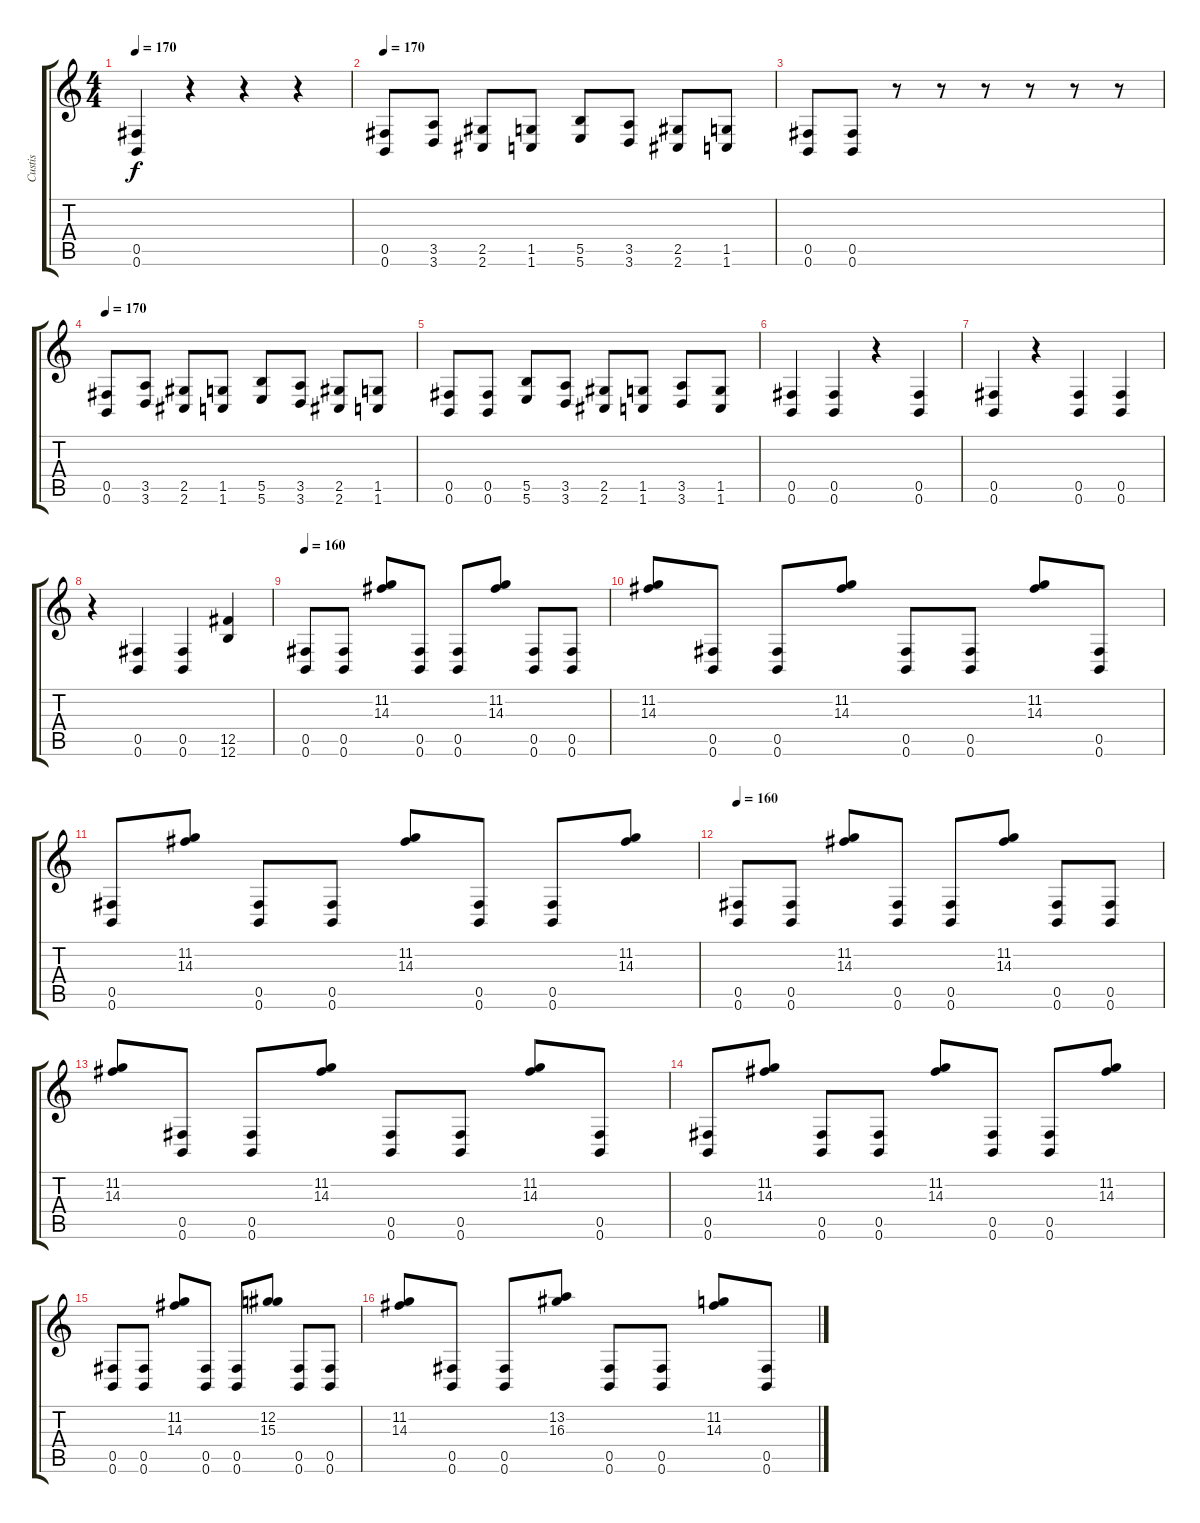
\track ("Custis" "Custis") {instrument distortionguitar}
\staff {score tabs}
\tuning (Db4 Ab3 E3 B2 Gb2 B1) {hide}
\ts (4 4)
\tempo 170
\clef g2
\ks c
(0.5 0.6).4{dy f} r.4 r.4 r.4 |
\tempo 170
(0.5 0.6).8 (3.5 3.6).8 (2.5 2.6).8 (1.5 1.6).8 (5.5 5.6).8 (3.5 3.6).8 (2.5 2.6).8 (1.5 1.6).8 |
(0.5 0.6).8 (0.5 0.6).8 r.8 r.8 r.8 r.8 r.8 r.8 |
\tempo 170
(0.5 0.6).8 (3.5 3.6).8 (2.5 2.6).8 (1.5 1.6).8 (5.5 5.6).8 (3.5 3.6).8 (2.5 2.6).8 (1.5 1.6).8 |
(0.5 0.6).8 (0.5 0.6).8 (5.5 5.6).8 (3.5 3.6).8 (2.5 2.6).8 (1.5 1.6).8 (3.5 3.6).8 (1.5 1.6).8 |
(0.5 0.6).4 (0.5 0.6).4 r.4 (0.5 0.6).4 |
(0.5 0.6).4 r.4 (0.5 0.6).4 (0.5 0.6).4 |
r.4 (0.5 0.6).4 (0.5 0.6).4 (12.5 12.6).4 |
\tempo 160
(0.5 0.6).8 (0.5 0.6).8 (11.2 14.3).8 (0.5 0.6).8 (0.5 0.6).8 (11.2 14.3).8 (0.5 0.6).8 (0.5 0.6).8 |
(11.2 14.3).8 (0.5 0.6).8 (0.5 0.6).8 (11.2 14.3).8 (0.5 0.6).8 (0.5 0.6).8 (11.2 14.3).8 (0.5 0.6).8 |
(0.5 0.6).8 (11.2 14.3).8 (0.5 0.6).8 (0.5 0.6).8 (11.2 14.3).8 (0.5 0.6).8 (0.5 0.6).8 (11.2 14.3).8 |
\tempo 160
(0.5 0.6).8 (0.5 0.6).8 (11.2 14.3).8 (0.5 0.6).8 (0.5 0.6).8 (11.2 14.3).8 (0.5 0.6).8 (0.5 0.6).8 |
(11.2 14.3).8 (0.5 0.6).8 (0.5 0.6).8 (11.2 14.3).8 (0.5 0.6).8 (0.5 0.6).8 (11.2 14.3).8 (0.5 0.6).8 |
(0.5 0.6).8 (11.2 14.3).8 (0.5 0.6).8 (0.5 0.6).8 (11.2 14.3).8 (0.5 0.6).8 (0.5 0.6).8 (11.2 14.3).8 |
(0.5 0.6).8 (0.5 0.6).8 (11.2 14.3).8 (0.5 0.6).8 (0.5 0.6).8 (12.2 15.3).8 (0.5 0.6).8 (0.5 0.6).8 |
(11.2 14.3).8 (0.5 0.6).8 (0.5 0.6).8 (13.2 16.3).8 (0.5 0.6).8 (0.5 0.6).8 (11.2 14.3).8 (0.5 0.6).8
